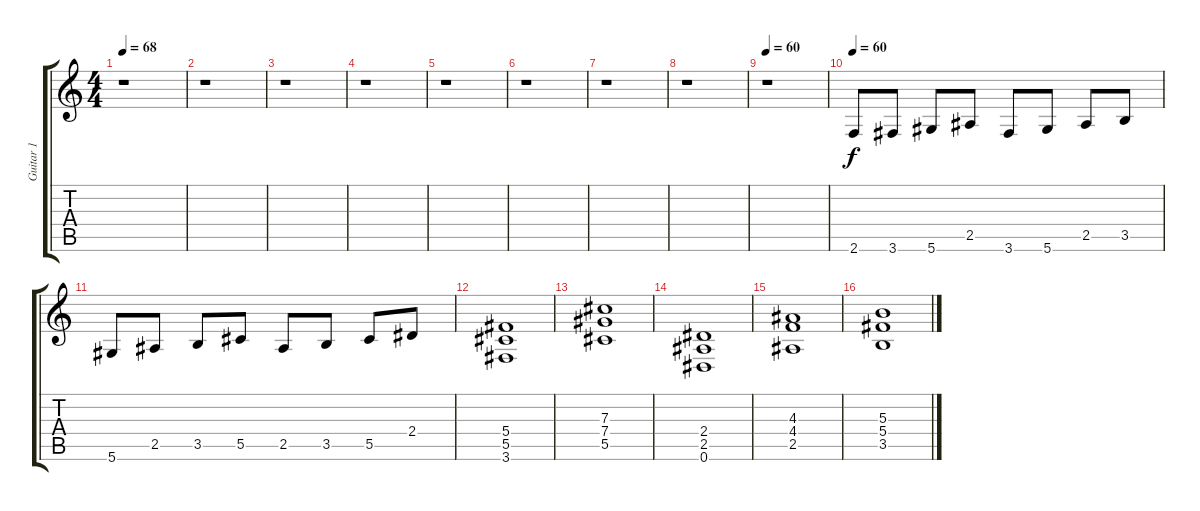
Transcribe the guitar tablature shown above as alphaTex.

\track ("Guitar 1" "Guitar 1") {instrument distortionguitar}
\staff {score tabs}
\tuning (Eb4 Bb3 Gb3 Db3 Ab2 Eb2) {hide}
\ts (4 4)
\tempo 68
\clef g2
\ks c
r.1{dy f} |
r.1 |
r.1 |
r.1 |
r.1 |
r.1 |
r.1 |
r.1 |
\tempo 60
r.1 |
\tempo 60
2.6.8 3.6.8 5.6.8 2.5.8 3.6.8 5.6.8 2.5.8 3.5.8 |
5.6.8 2.5.8 3.5.8 5.5.8 2.5.8 3.5.8 5.5.8 2.4.8 |
(5.4 5.5 3.6).1 |
(7.3 7.4 5.5).1 |
(2.4 2.5 0.6).1 |
(4.3 4.4 2.5).1 |
(5.3 5.4 3.5).1
